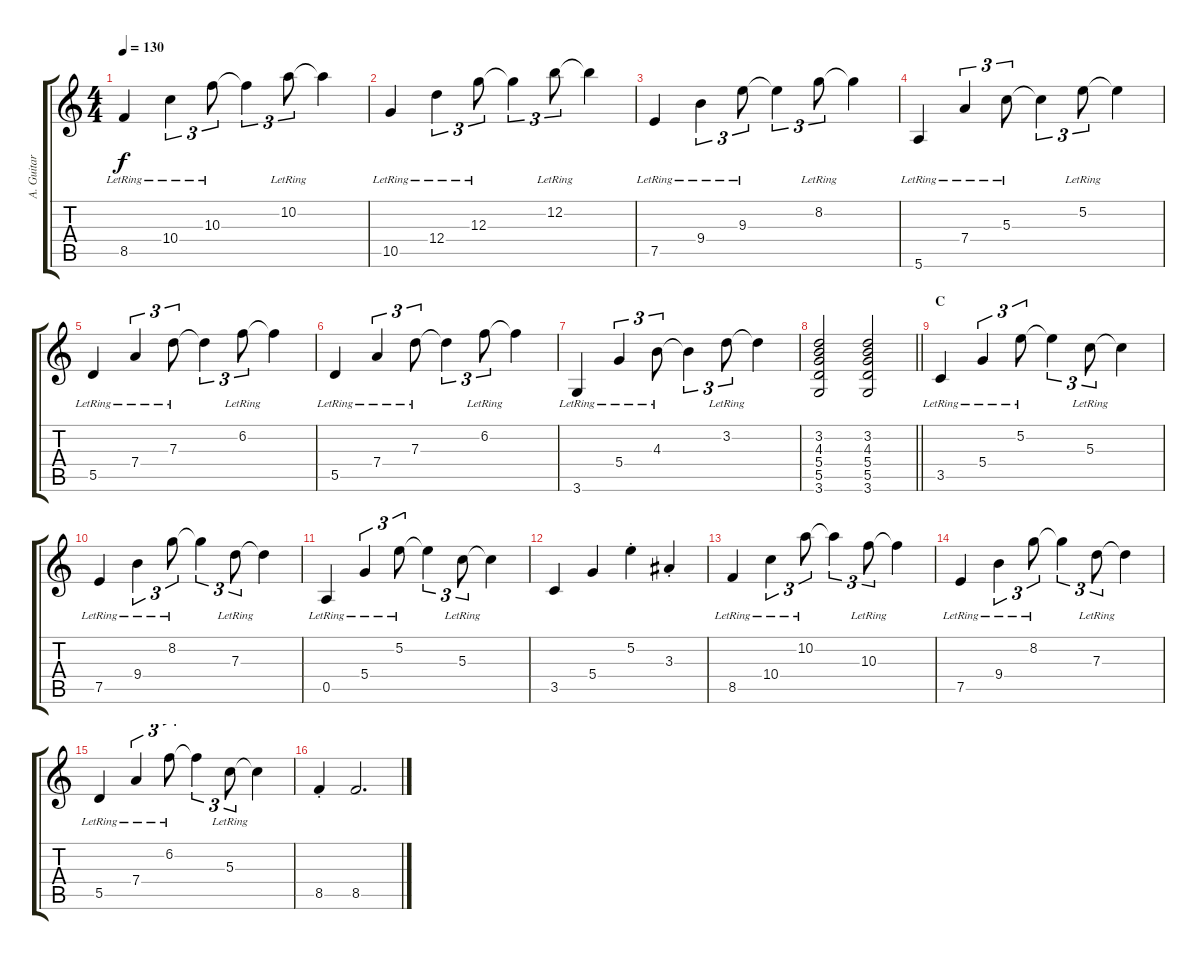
\track ("A. Guitar I" "A. Guitar ") {instrument acousticguitarsteel}
\staff {score tabs}
\tuning (E4 B3 G3 D3 A2 E2) {hide}
\ts (4 4)
\tempo 130
\clef g2
\ks c
8.5{lr}.4{dy f} 10.4{lr}.4{tu (3 2)} 10.3{lr}.8{tu (3 2)} 10.3{t}.4{tu (3 2)} 10.2{lr}.8{tu (3 2)} 10.2{t}.4 |
10.5{lr}.4 12.4{lr}.4{tu (3 2)} 12.3{lr}.8{tu (3 2)} 12.3{t}.4{tu (3 2)} 12.2{lr}.8{tu (3 2)} 12.2{t}.4 |
7.5{lr}.4 9.4{lr}.4{tu (3 2)} 9.3{lr}.8{tu (3 2)} 9.3{t}.4{tu (3 2)} 8.2{lr}.8{tu (3 2)} 8.2{t}.4 |
5.6{lr}.4 7.4{lr}.4{tu (3 2)} 5.3{lr}.8{tu (3 2)} 5.3{t}.4{tu (3 2)} 5.2{lr}.8{tu (3 2)} 5.2{t}.4 |
5.5{lr}.4 7.4{lr}.4{tu (3 2)} 7.3{lr}.8{tu (3 2)} 7.3{t}.4{tu (3 2)} 6.2{lr}.8{tu (3 2)} 6.2{t}.4 |
5.5{lr}.4 7.4{lr}.4{tu (3 2)} 7.3{lr}.8{tu (3 2)} 7.3{t}.4{tu (3 2)} 6.2{lr}.8{tu (3 2)} 6.2{t}.4 |
3.6{lr}.4 5.4{lr}.4{tu (3 2)} 4.3{lr}.8{tu (3 2)} 4.3{t}.4{tu (3 2)} 3.2{lr}.8{tu (3 2)} 3.2{t}.4 |
\barLineRight lightlight
(3.2 4.3 5.4 5.5 3.6).2 (3.2 4.3 5.4 5.5 3.6).2 |
\section ("" "C")
3.5{lr}.4 5.4{lr}.4{tu (3 2)} 5.2{lr}.8{tu (3 2)} 5.2{t}.4{tu (3 2)} 5.3{lr}.8{tu (3 2)} 5.3{t}.4 |
7.5{lr}.4 9.4{lr}.4{tu (3 2)} 8.2{lr}.8{tu (3 2)} 8.2{t}.4{tu (3 2)} 7.3{lr}.8{tu (3 2)} 7.3{t}.4 |
0.5{lr}.4 5.4{lr}.4{tu (3 2)} 5.2{lr}.8{tu (3 2)} 5.2{t}.4{tu (3 2)} 5.3{lr}.8{tu (3 2)} 5.3{t}.4 |
3.5.4 5.4.4 5.2{st}.4 3.3{st}.4 |
8.5{lr}.4 10.4{lr}.4{tu (3 2)} 10.2{lr}.8{tu (3 2)} 10.2{t}.4{tu (3 2)} 10.3{lr}.8{tu (3 2)} 10.3{t}.4 |
7.5{lr}.4 9.4{lr}.4{tu (3 2)} 8.2{lr}.8{tu (3 2)} 8.2{t}.4{tu (3 2)} 7.3{lr}.8{tu (3 2)} 7.3{t}.4 |
5.5{lr}.4 7.4{lr}.4{tu (3 2)} 6.2{lr}.8{tu (3 2)} 6.2{t}.4{tu (3 2)} 5.3{lr}.8{tu (3 2)} 5.3{t}.4 |
8.5{st}.4 8.5.2{d}
